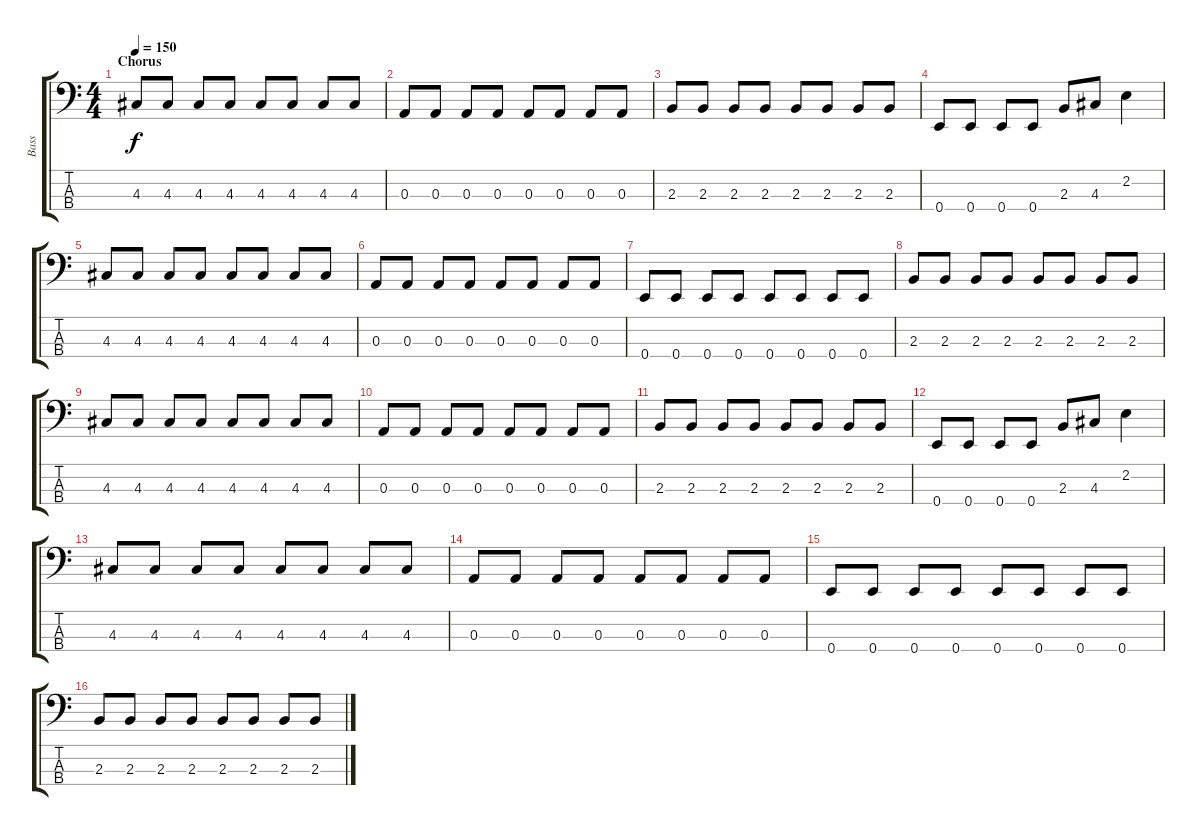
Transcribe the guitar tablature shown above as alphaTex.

\track ("Bass" "Bass") {instrument electricbassfinger}
\staff {score tabs}
\tuning (G2 D2 A1 E1) {hide}
\ts (4 4)
\section ("" "Chorus")
\tempo 150
\clef f4
\ks c
4.3.8{dy f} 4.3.8 4.3.8 4.3.8 4.3.8 4.3.8 4.3.8 4.3.8 |
0.3.8 0.3.8 0.3.8 0.3.8 0.3.8 0.3.8 0.3.8 0.3.8 |
2.3.8 2.3.8 2.3.8 2.3.8 2.3.8 2.3.8 2.3.8 2.3.8 |
0.4.8 0.4.8 0.4.8 0.4.8 2.3.8 4.3.8 2.2.4 |
4.3.8 4.3.8 4.3.8 4.3.8 4.3.8 4.3.8 4.3.8 4.3.8 |
0.3.8 0.3.8 0.3.8 0.3.8 0.3.8 0.3.8 0.3.8 0.3.8 |
0.4.8 0.4.8 0.4.8 0.4.8 0.4.8 0.4.8 0.4.8 0.4.8 |
2.3.8 2.3.8 2.3.8 2.3.8 2.3.8 2.3.8 2.3.8 2.3.8 |
4.3.8 4.3.8 4.3.8 4.3.8 4.3.8 4.3.8 4.3.8 4.3.8 |
0.3.8 0.3.8 0.3.8 0.3.8 0.3.8 0.3.8 0.3.8 0.3.8 |
2.3.8 2.3.8 2.3.8 2.3.8 2.3.8 2.3.8 2.3.8 2.3.8 |
0.4.8 0.4.8 0.4.8 0.4.8 2.3.8 4.3.8 2.2.4 |
4.3.8 4.3.8 4.3.8 4.3.8 4.3.8 4.3.8 4.3.8 4.3.8 |
0.3.8 0.3.8 0.3.8 0.3.8 0.3.8 0.3.8 0.3.8 0.3.8 |
0.4.8 0.4.8 0.4.8 0.4.8 0.4.8 0.4.8 0.4.8 0.4.8 |
2.3.8 2.3.8 2.3.8 2.3.8 2.3.8 2.3.8 2.3.8 2.3.8
